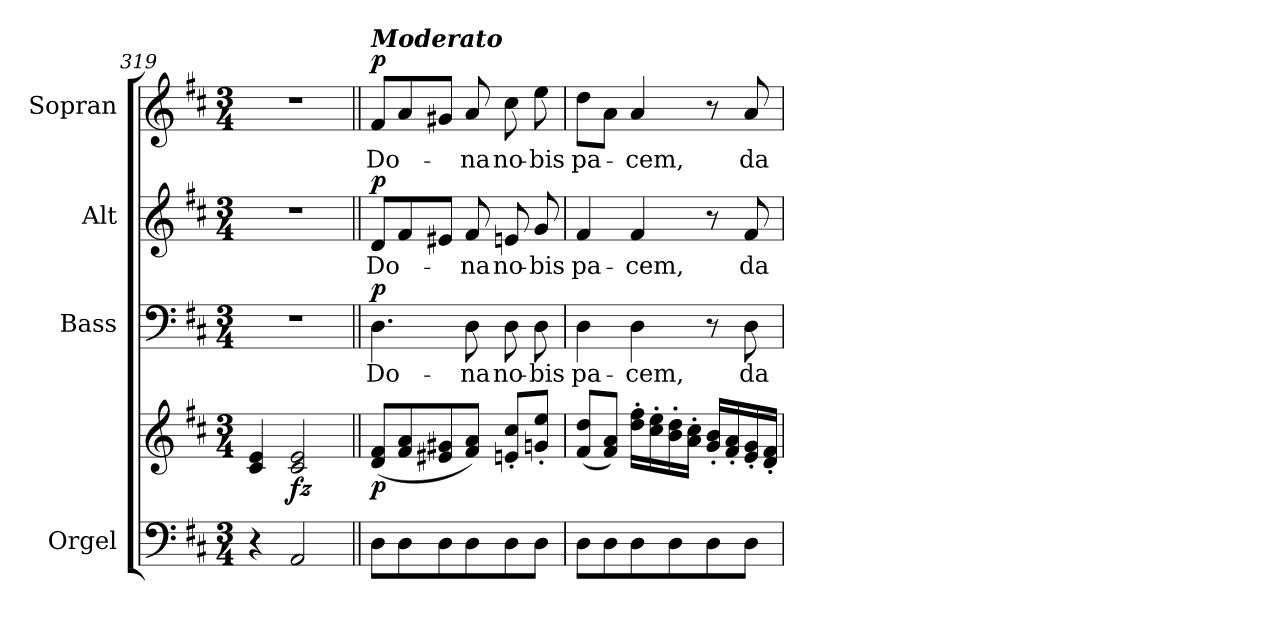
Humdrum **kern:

**kern	**kern	**dynam	**kern	**text	**dynam	**kern	**text	**dynam	**kern	**text	**dynam
*part4	*part4	*part4	*part3	*part3	*part3	*part2	*part2	*part2	*part1	*part1	*part1
*staff5	*staff4	*staff4/5	*staff3	*staff3	*staff3	*staff2	*staff2	*staff2	*staff1	*staff1	*staff1
*I"Orgel	*	*	*I"Bass	*	*	*I"Alt	*	*	*I"Sopran	*	*
*	*	*	*I'B.	*	*	*I'A.	*	*	*I'S.	*	*
*clefF4	*clefG2	*	*clefF4	*	*	*clefG2	*	*	*clefG2	*	*
*k[f#c#]	*k[f#c#]	*	*k[f#c#]	*	*	*k[f#c#]	*	*	*k[f#c#]	*	*
*D:	*D:	*	*D:	*	*	*D:	*	*	*D:	*	*
*M3/4	*M3/4	*	*M3/4	*	*	*M3/4	*	*	*M3/4	*	*
=319	=319	=319	=319	=319	=319	=319	=319	=319	=319	=319	=319
4r	4c#/ 4e/	.	2.r	.	.	2.r	.	.	2.r	.	.
!	!	!LO:DY:b	!	!	!	!	!	!	!	!	!
2AA/	2c#/ 2e/	fz	.	.	.	.	.	.	.	.	.
=320||	=320||	=320||	=320||	=320||	=320||	=320||	=320||	=320||	=320||	=320||	=320||
!	!	!	!	!	!	!	!	!	!LO:TX:a:Bi:t=Moderato	!	!
!	!	!LO:DY:b	!	!LO:LY:b	!LO:DY:a	!	!LO:LY:b	!LO:DY:a	!	!LO:LY:b	!LO:DY:a
8D\L	(<8d/ 8f#/L	p	4.D\	Do-	p	8d/L	Do-	p	8f#/L	Do-	p
8D\	8f#/ 8a/	.	.	.	.	8f#/	.	.	8a/	.	.
8D\	8e#X/ 8g#X/	.	.	.	.	8e#X/J	.	.	8g#X/J	.	.
!	!	!	!	!LO:LY:b	!	!	!LO:LY:b	!	!	!LO:LY:b	!
8D\	8f#/ 8a/J)	.	8D\	-na	.	8f#/	-na	.	8a/	-na	.
!	!	!	!	!LO:LY:b	!	!	!LO:LY:b	!	!	!LO:LY:b	!
8D\	8en/'< 8cc#/'<L	.	8D\	no-	.	8en/	no-	.	8cc#\	no-	.
!	!	!	!	!LO:LY:b	!	!	!LO:LY:b	!	!	!LO:LY:b	!
8D\J	8gn/'< 8ee/'<J	.	8D\	-bis	.	8g/	-bis	.	8ee\	-bis	.
!!LO:LB:g=z
=321	=321	=321	=321	=321	=321	=321	=321	=321	=321	=321	=321
!	!	!	!	!LO:LY:b	!	!	!LO:LY:b	!	!	!LO:LY:b	!
8D\L	(<8f#/ 8dd/L	.	4D\	pa-	.	4f#/	pa-	.	8dd\L	pa-	.
8D\	8f#/ 8a/J)	.	.	.	.	.	.	.	8a\J	.	.
!	!	!	!	!LO:LY:b	!	!	!LO:LY:b	!	!	!LO:LY:b	!
8D\	16dd\'> 16ff#\'>LL	.	4D\	-cem,	.	4f#/	-cem,	.	4a/	-cem,	.
.	16cc#\'> 16ee\'>	.	.	.	.	.	.	.	.	.	.
8D\	16b\'> 16dd\'>	.	.	.	.	.	.	.	.	.	.
.	16a\'> 16cc#\'>JJ	.	.	.	.	.	.	.	.	.	.
8D\	16g/'< 16b/'<LL	.	8r	.	.	8r	.	.	8r	.	.
.	16f#/'< 16a/'<	.	.	.	.	.	.	.	.	.	.
!	!	!	!	!LO:LY:b	!	!	!LO:LY:b	!	!	!LO:LY:b	!
8D\J	16e/'< 16g/'<	.	8D\	da	.	8f#/	da	.	8a/	da	.
.	16d/'< 16f#/'<JJ	.	.	.	.	.	.	.	.	.	.
=	=	=	=	=	=	=	=	=	=	=	=
*-	*-	*-	*-	*-	*-	*-	*-	*-	*-	*-	*-
